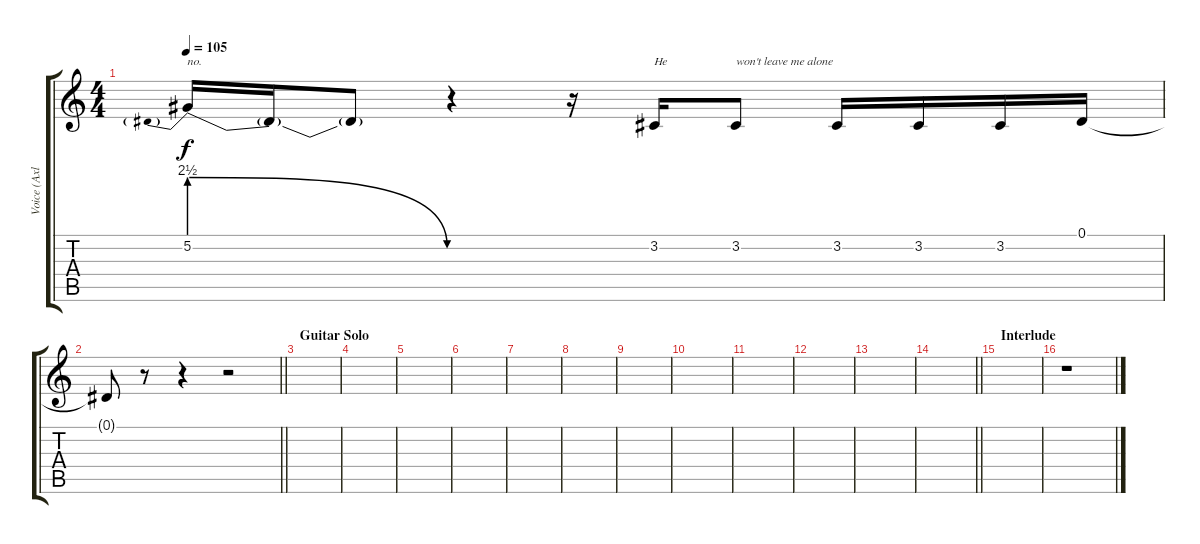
\track ("Voice (Axl)" "Voice (Axl") {instrument lead2sawtooth}
\staff {score tabs}
\tuning (Eb4 Bb3 Gb3 Db3 Ab2 Eb2) {hide}
\ts (4 4)
\tempo 105
\clef g2
\ks c
5.2{be (prebendrelease 0 10 60 0)}.16{txt "no." dy f} 5.2{t}.16 5.2{t}.8 r.4 r.16 3.2.16{txt "He"} 3.2.8{txt "won't leave me alone"} 3.2.16 3.2.16 3.2.16 0.1.16 |
\barLineRight lightlight
0.1{t}.8 r.8 r.4 r.2 |
\section ("" "Guitar Solo")
|
|
|
|
|
|
|
|
|
|
|
\barLineRight lightlight
|
\section ("" "Interlude")
|
r.1
